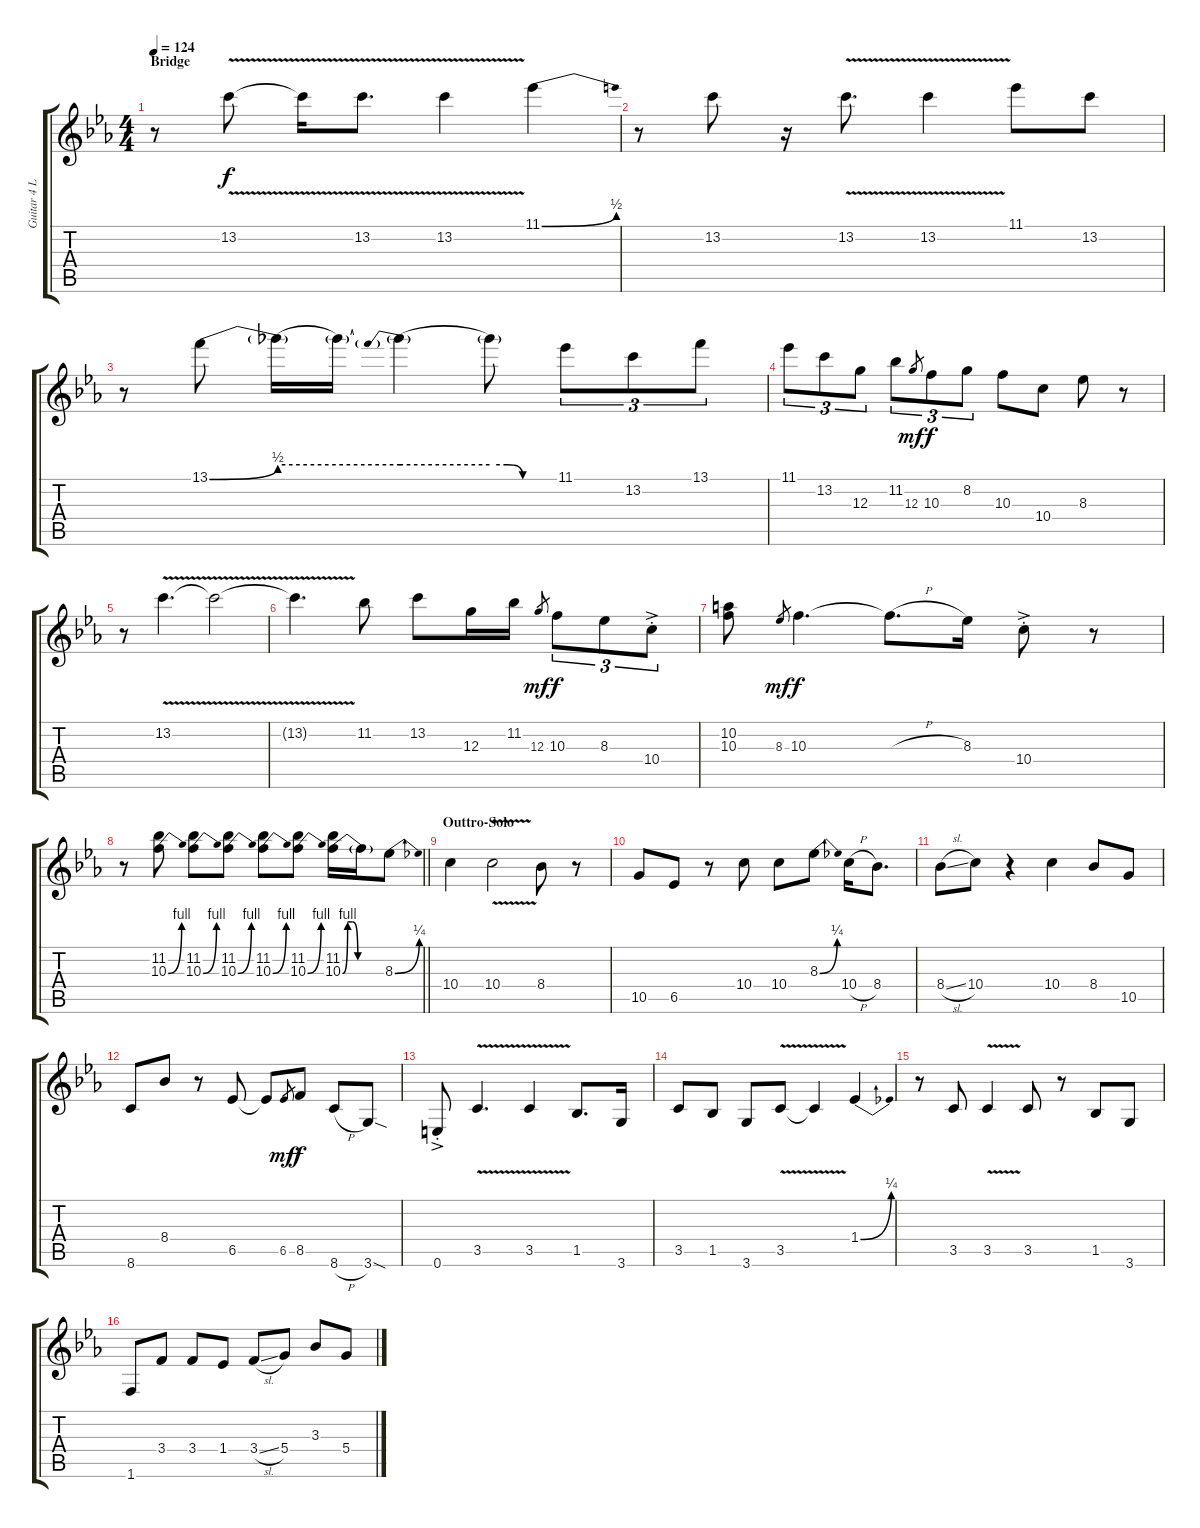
\track ("Guitar 4 Lead" "Guitar 4 L") {instrument distortionguitar}
\staff {score tabs}
\tuning (E4 B3 G3 D3 A2 E2) {hide}
\ts (4 4)
\section ("" "Bridge")
\tempo 124
\clef g2
\ks eb
r.8{dy f} 13.2{v}.8 13.2{v t}.16 13.2{v}.8{d} 13.2{v}.4 11.1{be (bend 0 0 60 2)}.4 |
r.8 13.2.8 r.16 13.2{v}.8{d} 13.2{v}.4 11.1.8 13.2.8 |
r.8 13.1{be (bend 0 0 60 2)}.8 13.1{be (hold 0 2 60 2) t}.16 13.1{t}.16 13.1{be (prebend 0 2 60 2) t}.4 13.1{be (custom 0 2 15 2 30 0 60 0) t}.8 11.1.8{tu (3 2)} 13.2.8{tu (3 2)} 13.1.8{tu (3 2)} |
11.1.8{tu (3 2)} 13.2.8{tu (3 2)} 12.3.8{tu (3 2)} 11.2.8{tu (3 2)} 12.3.8{gr dy mf} 10.3.8{tu (3 2) dy f} 8.2.8{tu (3 2)} 10.3.8 10.4.8 8.3.8 r.8 |
r.8 13.2{v}.4{d} 13.2{v t}.2 |
13.2{v t}.4{d} 11.2.8 13.2.8 12.3.16 11.2.16 12.3.8{gr dy mf} 10.3.8{tu (3 2) dy f} 8.3.8{tu (3 2)} 10.4{ac st}.8{tu (3 2)} |
(10.2 10.3).8 8.3.8{gr dy mf} 10.3.4{d dy f} 10.3{h t}.8{d} 8.3.16 10.4{ac st}.8 r.8 |
\barLineRight lightlight
r.8 (11.2 10.3{be (bend 0 0 60 4)}).8 (11.2 10.3{be (bend 0 0 60 4)}).8 (11.2 10.3{be (bend 0 0 60 4)}).8 (11.2 10.3{be (bend 0 0 60 4)}).8 (11.2 10.3{be (bend 0 0 60 4)}).8 (11.2 10.3{be (custom 0 0 15 4 30 4 45 0 60 0)}).16 10.3{be (hold 0 0 60 0) t}.16 8.3{be (bend 0 0 60 1)}.8 |
\section ("" "Outtro-Solo")
10.4.4 10.4{v}.2 8.4.8 r.8 |
10.5.8 6.5.8 r.8 10.4.8 10.4.8 8.3{be (bend 0 0 60 1)}.8 10.4{h}.16 8.4.8{d} |
8.4{sl}.8 10.4.8 r.4 10.4.4 8.4.8 10.5.8 |
8.6.8 8.4.8 r.8 6.5.8 6.5{t}.8 6.5.8{gr dy mf} 8.5.8{dy f} 8.6{h}.8 3.6{sod}.8 |
0.6{ac st}.8 3.5{v}.4{d} 3.5{v}.4 1.5.8{d} 3.6.16 |
3.5.8 1.5.8 3.6.8 3.5{v}.8 3.5{v t}.4 1.4{be (bend 0 0 60 1)}.4 |
r.8 3.5.8 3.5{v}.4 3.5.8 r.8 1.5.8 3.6.8 |
1.6.8 3.4.8 3.4.8 1.4.8 3.4{sl}.8 5.4.8 3.3.8 5.4.8
